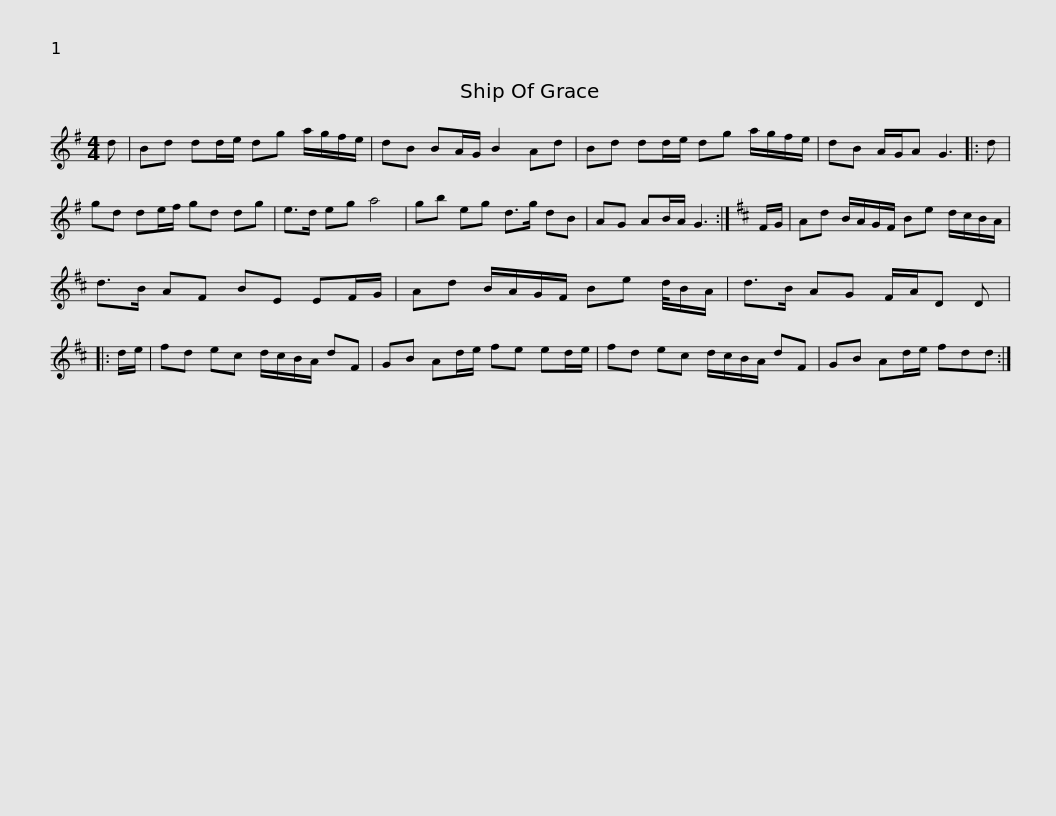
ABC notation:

X:1
L:1/8
M:4/4
I:linebreak $
K:G
V:1 treble
V:1
 d | Bd dd/e/ dg a/g/f/e/ | dB BA/G/ B2 Ad | Bd dd/e/ dg a/g/f/e/ | dB A/G/A G3 |: %5
 d |$ gd de/f/ gd dg | e>d eg a4 | gb eg d>g dB | AG AB/A/ G3 :| %10
[K:D] F/G/ | Ad B/A/G/F/ Be d/c/B/A/ |$ d>B AF BE EF/G/ | Ad B/A/G/F/ Be d/4B/A/ | d>B AG F/A/D D |: %15
 d/e/ | fd ec d/c/B/A/ dF |$ GB Ad/e/ fe ed/e/ | fd ec d/c/B/A/ dF | GB Ad/e/ fdd :| %20
